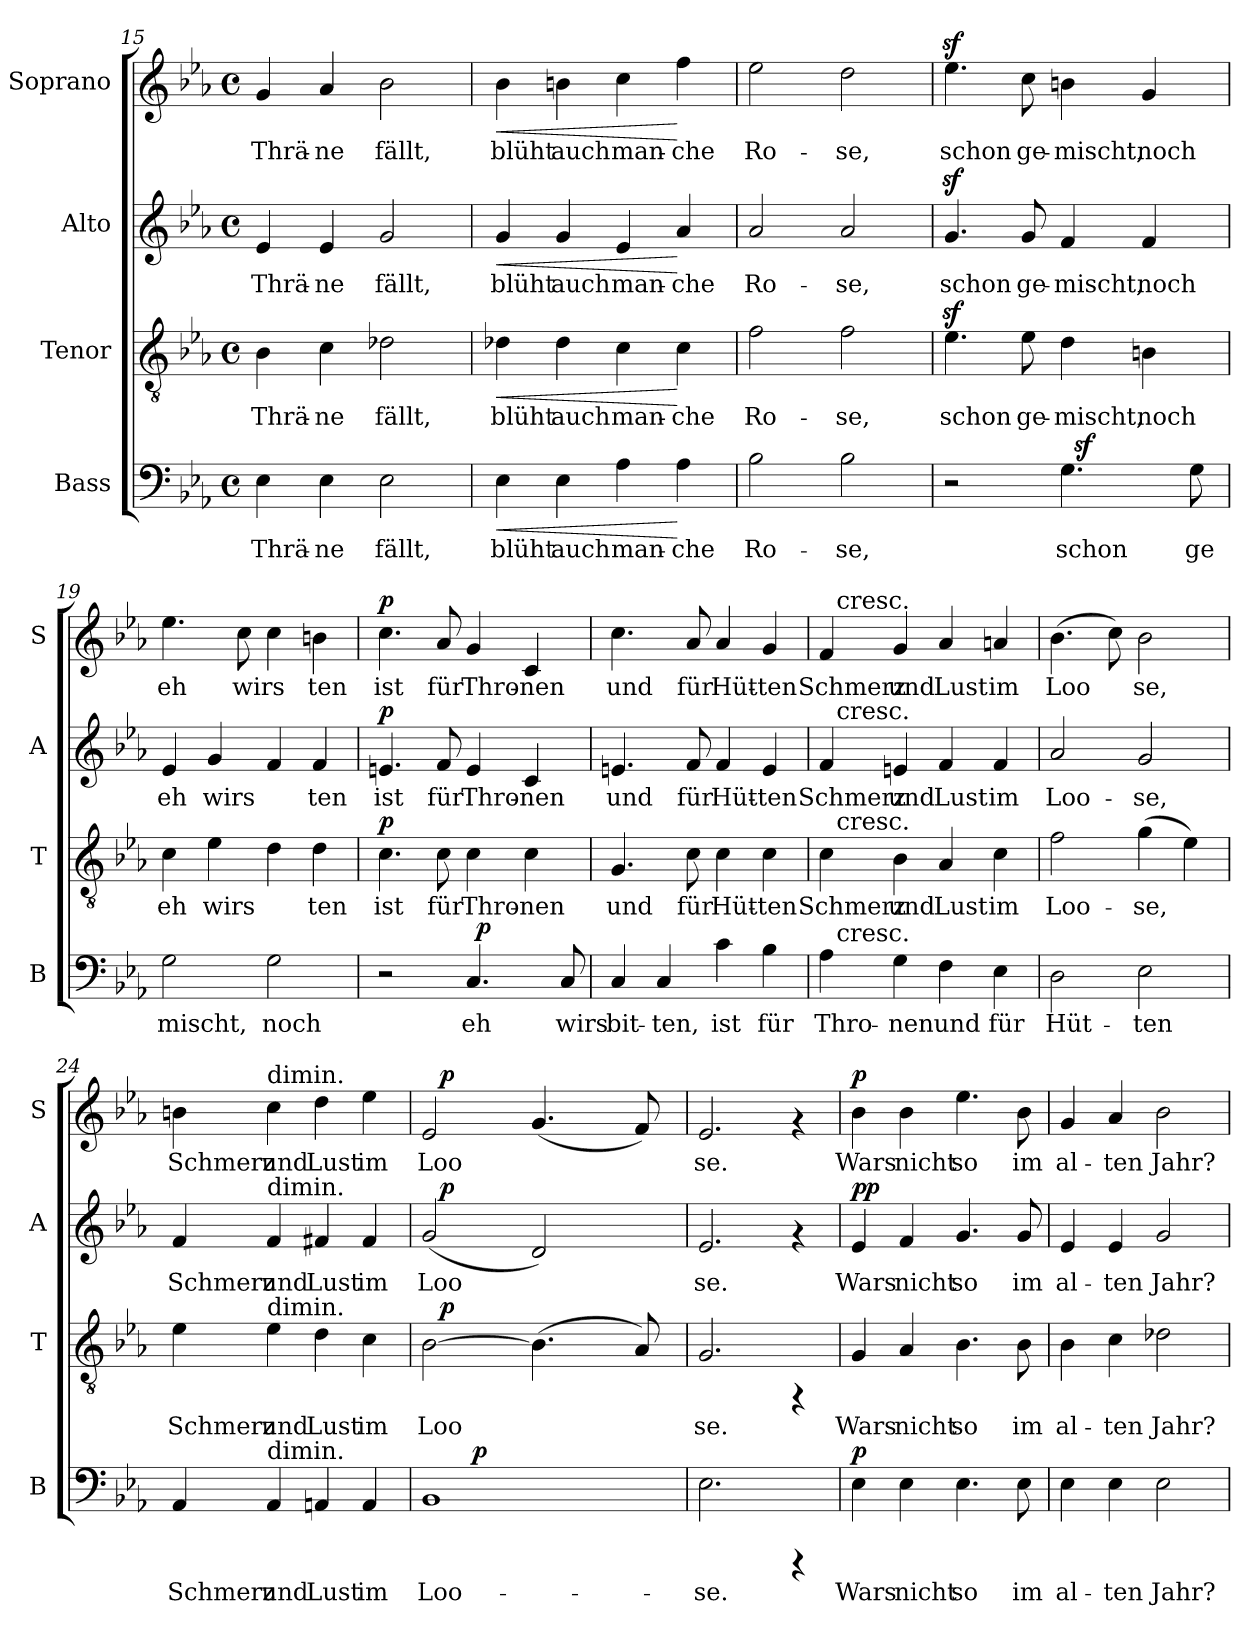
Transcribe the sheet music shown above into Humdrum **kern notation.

**kern	**text	**dynam	**kern	**text	**dynam	**kern	**text	**dynam	**kern	**text	**dynam
*part4	*part4	*part4	*part3	*part3	*part3	*part2	*part2	*part2	*part1	*part1	*part1
*staff4	*staff4	*staff4	*staff3	*staff3	*staff3	*staff2	*staff2	*staff2	*staff1	*staff1	*staff1
*I"Bass	*	*	*I"Tenor	*	*	*I"Alto	*	*	*I"Soprano	*	*
*I'B	*	*	*I'T	*	*	*I'A	*	*	*I'S	*	*
*clefF4	*	*	*clefGv2	*	*	*clefG2	*	*	*clefG2	*	*
*k[b-e-a-]	*	*	*k[b-e-a-]	*	*	*k[b-e-a-]	*	*	*k[b-e-a-]	*	*
*E-:	*	*	*E-:	*	*	*E-:	*	*	*E-:	*	*
*M4/4	*	*	*M4/4	*	*	*M4/4	*	*	*M4/4	*	*
*met(c)	*	*	*met(c)	*	*	*met(c)	*	*	*met(c)	*	*
=15	=15	=15	=15	=15	=15	=15	=15	=15	=15	=15	=15
!	!LO:LY:b:cj	!	!	!LO:LY:b:cj	!	!	!LO:LY:b:cj	!	!	!LO:LY:b:cj	!
4E-\	Thrä-	.	4B-\	Thrä-	.	4e-/	Thrä-	.	4g/	Thrä-	.
!	!LO:LY:b:cj	!	!	!LO:LY:b:cj	!	!	!LO:LY:b:cj	!	!	!LO:LY:b:cj	!
4E-\	-ne	.	4c\	-ne	.	4e-/	-ne	.	4a-/	-ne	.
!	!LO:LY:b:cj	!	!	!LO:LY:b:cj	!	!	!LO:LY:b:cj	!	!	!LO:LY:b:cj	!
2E-\	fällt,	.	2d-X\	fällt,	.	2g/	fällt,	.	2b-\	fällt,	.
=16	=16	=16	=16	=16	=16	=16	=16	=16	=16	=16	=16
!	!LO:LY:b:cj	!LO:HP:b	!	!LO:LY:b:cj	!LO:HP:b	!	!LO:LY:b:cj	!LO:HP:b	!	!LO:LY:b:cj	!LO:HP:b
4E-\	blüht	<	4d-X\	blüht	<	4g/	blüht	<	4b-\	blüht	<
!	!LO:LY:b:cj	!	!	!LO:LY:b:cj	!	!	!LO:LY:b:cj	!	!	!LO:LY:b:cj	!
4E-\	auch	.	4d-\	auch	.	4g/	auch	.	4bn\	auch	.
!	!LO:LY:b:cj	!	!	!LO:LY:b:cj	!	!	!LO:LY:b:cj	!	!	!LO:LY:b:cj	!
4A-\	man-	.	4c\	man-	.	4e-/	man-	.	4cc\	man-	.
!	!LO:LY:b:cj	!	!	!LO:LY:b:cj	!	!	!LO:LY:b:cj	!	!	!LO:LY:b:cj	!
4A-\	-che	[	4c\	-che	[	4a-/	-che	[	4ff\	-che	[
=17	=17	=17	=17	=17	=17	=17	=17	=17	=17	=17	=17
!	!LO:LY:b:cj	!	!	!LO:LY:b:cj	!	!	!LO:LY:b:cj	!	!	!LO:LY:b:cj	!
2B-\	Ro-	.	2f\	Ro-	.	2a-/	Ro-	.	2ee-\	Ro-	.
!	!LO:LY:b:cj	!	!	!LO:LY:b:cj	!	!	!LO:LY:b:cj	!	!	!LO:LY:b:cj	!
2B-\	-se,	.	2f\	-se,	.	2a-/	-se,	.	2dd\	-se,	.
!!LO:PB:g=z
=18	=18	=18	=18	=18	=18	=18	=18	=18	=18	=18	=18
!	!	!	!	!LO:LY:b:cj	!	!	!LO:LY:b:cj	!	!	!LO:LY:b:cj	!
*^	*	*	*	*	*	*	*	*	*	*	*
2r	2ryy	.	.	4.e-z>\	schon	.	4.gz>/	schon	.	4.ee-z>\	schon	.
!	!	!	!	!	!LO:LY:b:cj	!	!	!LO:LY:b:cj	!	!	!LO:LY:b:cj	!
.	.	.	.	8e-\	ge-	.	8g/	ge-	.	8cc\	ge-	.
!	!	!LO:LY:b:cj	!	!	!LO:LY:b:cj	!	!	!LO:LY:b:cj	!	!	!LO:LY:b:cj	!
4.G\	64ryy	schon	.	4d\	-mischt,	.	4f/	-mischt,	.	4bn\	-mischt,	.
!	!	!	!LO:DY:a	!	!	!	!	!	!	!	!	!
.	4ryy	.	sf	.	.	.	.	.	.	.	.	.
!	!	!	!	!	!LO:LY:b:cj	!	!	!LO:LY:b:cj	!	!	!LO:LY:b:cj	!
.	.	.	.	4Bn\	noch	.	4f/	noch	.	4g/	noch	.
.	8...ryy	.	.	.	.	.	.	.	.	.	.	.
!	!	!LO:LY:b:cj	!	!	!	!	!	!	!	!	!	!
8G\	.	ge	.	.	.	.	.	.	.	.	.	.
=19	=19	=19	=19	=19	=19	=19	=19	=19	=19	=19	=19	=19
!	!	!LO:LY:b:cj	!	!	!LO:LY:b:cj	!	!	!LO:LY:b:cj	!	!	!LO:LY:b:cj	!
*v	*v	*	*	*	*	*	*	*	*	*	*	*
2G\	mischt,	.	4c\	eh	.	4e-/	eh	.	4.ee-\	eh	.
!	!	!	!	!LO:LY:b:cj	!	!	!LO:LY:b:cj	!	!	!	!
.	.	.	4e-\	wirs	.	4g/	wirs	.	.	.	.
!	!	!	!	!	!	!	!	!	!	!LO:LY:b:cj	!
.	.	.	.	.	.	.	.	.	8cc\	wirs-	.
!	!LO:LY:b:cj	!	!	!LO:LY:b:cj	!	!	!LO:LY:b:cj	!	!	!LO:LY:b:cj	!
2G\	noch	.	4d\	.	.	4f/	.	.	4cc\	--	.
!	!	!	!	!LO:LY:b:cj	!	!	!LO:LY:b:cj	!	!	!LO:LY:b:cj	!
.	.	.	4d\	ten	.	4f/	ten	.	4bn\	-ten	.
=20	=20	=20	=20	=20	=20	=20	=20	=20	=20	=20	=20
!	!	!	!	!LO:LY:b:cj	!LO:DY:a	!	!LO:LY:b:cj	!LO:DY:a	!	!LO:LY:b:cj	!LO:DY:a
*^	*	*	*	*	*	*	*	*	*	*	*
2r	2ryy	.	.	4.c\	ist	p	4.en/	ist	p	4.cc\	ist	p
!	!	!	!	!	!LO:LY:b:cj	!	!	!LO:LY:b:cj	!	!	!LO:LY:b:cj	!
.	.	.	.	8c\	für	.	8f/	für	.	8a-/	für	.
!	!	!LO:LY:b:cj	!	!	!LO:LY:b:cj	!	!	!LO:LY:b:cj	!	!	!LO:LY:b:cj	!
4.C/	64ryy	eh	.	4c\	Thro-	.	4e/	Thro-	.	4g/	Thro-	.
!	!	!	!LO:DY:a	!	!	!	!	!	!	!	!	!
.	4ryy	.	p	.	.	.	.	.	.	.	.	.
!	!	!	!	!	!LO:LY:b:cj	!	!	!LO:LY:b:cj	!	!	!LO:LY:b:cj	!
.	.	.	.	4c\	-nen	.	4c/	-nen	.	4c/	-nen	.
.	8...ryy	.	.	.	.	.	.	.	.	.	.	.
!	!	!LO:LY:b:cj	!	!	!	!	!	!	!	!	!	!
8C/	.	wirs	.	.	.	.	.	.	.	.	.	.
=21	=21	=21	=21	=21	=21	=21	=21	=21	=21	=21	=21	=21
!	!	!LO:LY:b:cj	!	!	!LO:LY:b:cj	!	!	!LO:LY:b:cj	!	!	!LO:LY:b:cj	!
*v	*v	*	*	*	*	*	*	*	*	*	*	*
4C/	bit-	.	4.G/	und	.	4.en/	und	.	4.cc\	und	.
!	!LO:LY:b:cj	!	!	!	!	!	!	!	!	!	!
4C/	-ten,	.	.	.	.	.	.	.	.	.	.
!	!	!	!	!LO:LY:b:cj	!	!	!LO:LY:b:cj	!	!	!LO:LY:b:cj	!
.	.	.	8c\	für	.	8f/	für	.	8a-/	für	.
!	!LO:LY:b:cj	!	!	!LO:LY:b:cj	!	!	!LO:LY:b:cj	!	!	!LO:LY:b:cj	!
4c\	ist	.	4c\	Hüt-	.	4f/	Hüt-	.	4a-/	Hüt-	.
!	!LO:LY:b:cj	!	!	!LO:LY:b:cj	!	!	!LO:LY:b:cj	!	!	!LO:LY:b:cj	!
4B-\	für	.	4c\	-ten	.	4e/	-ten	.	4g/	-ten	.
!!LO:LB:g=z
=22	=22	=22	=22	=22	=22	=22	=22	=22	=22	=22	=22
!	!LO:LY:b:cj	!	!	!LO:LY:b:cj	!	!	!LO:LY:b:cj	!	!	!LO:LY:b:cj	!
*^	*	*	*^	*	*	*^	*	*	*^	*	*
4A-\	32ryy	Thro-	.	4c\	32ryy	Schmerz	.	4f/	32ryy	Schmerz	.	4f/	32ryy	Schmerz	.
!	!	!	!	!	!	!	!	!	!	!	!	!	!LO:TX:a:t=cresc.	!	!
!	!	!	!	!	!	!	!	!	!LO:TX:a:t=cresc.	!	!	!	!	!	!
!	!	!	!	!	!LO:TX:a:t=cresc.	!	!	!	!	!	!	!	!	!	!
!	!LO:TX:a:t=cresc.	!	!	!	!	!	!	!	!	!	!	!	!	!	!
.	2ryy	.	.	.	2ryy	.	.	.	2ryy	.	.	.	2ryy	.	.
!	!	!LO:LY:b:cj	!	!	!	!LO:LY:b:cj	!	!	!	!LO:LY:b:cj	!	!	!	!LO:LY:b:cj	!
4G\	.	-nen	.	4B-\	.	und	.	4en/	.	und	.	4g/	.	und	.
!	!	!LO:LY:b:cj	!	!	!	!LO:LY:b:cj	!	!	!	!LO:LY:b:cj	!	!	!	!LO:LY:b:cj	!
4F\	.	und	.	4A-/	.	Lust	.	4f/	.	Lust	.	4a-/	.	Lust	.
.	4...ryy	.	.	.	4...ryy	.	.	.	4...ryy	.	.	.	4...ryy	.	.
!	!	!LO:LY:b:cj	!	!	!	!LO:LY:b:cj	!	!	!	!LO:LY:b:cj	!	!	!	!LO:LY:b:cj	!
4E-\	.	für	.	4c\	.	im	.	4f/	.	im	.	4an/	.	im	.
=23	=23	=23	=23	=23	=23	=23	=23	=23	=23	=23	=23	=23	=23	=23	=23
!	!	!LO:LY:b:cj	!	!	!	!LO:LY:b:cj	!	!	!	!LO:LY:b:cj	!	!	!	!LO:LY:b:cj	!
*v	*v	*	*	*	*	*	*	*v	*v	*	*	*v	*v	*	*
*	*	*	*v	*v	*	*	*	*	*	*	*	*
2D\	Hüt-	.	2f\	Loo-	.	2a-/	Loo-	.	(>4.b-\	Loo-	.
!	!	!	!	!	!	!	!	!	!	!LO:LY:b:cj	!
.	.	.	.	.	.	.	.	.	8cc\)	--	.
!	!LO:LY:b:cj	!	!	!LO:LY:b:cj	!	!	!LO:LY:b:cj	!	!	!LO:LY:b:cj	!
2E-\	-ten	.	(>4g\	-se,	.	2g/	-se,	.	2b-\	-se,	.
!	!	!	!	!LO:LY:b:cj	!	!	!	!	!	!	!
.	.	.	4e-\)	.	.	.	.	.	.	.	.
=24	=24	=24	=24	=24	=24	=24	=24	=24	=24	=24	=24
!	!LO:LY:b:cj	!	!	!LO:LY:b:cj	!	!	!LO:LY:b:cj	!	!	!LO:LY:b:cj	!
4AA-/	Schmerz	.	4e-\	Schmerz	.	4f/	Schmerz	.	4bn\	Schmerz	.
!	!	!	!	!	!	!	!	!	!LO:TX:a:t=dimin.	!	!
!	!	!	!	!	!	!LO:TX:a:t=dimin.	!	!	!	!	!
!	!	!	!LO:TX:a:t=dimin.	!	!	!	!	!	!	!	!
!LO:TX:a:t=dimin.	!	!	!	!	!	!	!	!	!	!	!
!	!LO:LY:b:cj	!	!	!LO:LY:b:cj	!	!	!LO:LY:b:cj	!	!	!LO:LY:b:cj	!
4AA-/	und	.	4e-\	und	.	4f/	und	.	4cc\	und	.
!	!LO:LY:b:cj	!	!	!LO:LY:b:cj	!	!	!LO:LY:b:cj	!	!	!LO:LY:b:cj	!
4AAn/	Lust	.	4d\	Lust	.	4f#X/	Lust	.	4dd\	Lust	.
!	!LO:LY:b:cj	!	!	!LO:LY:b:cj	!	!	!LO:LY:b:cj	!	!	!LO:LY:b:cj	!
4AA/	im	.	4c\	im	.	4f#/	im	.	4ee-\	im	.
=25	=25	=25	=25	=25	=25	=25	=25	=25	=25	=25	=25
!	!LO:LY:b:cj	!	!	!LO:LY:b:cj	!	!	!LO:LY:b:cj	!	!	!LO:LY:b:cj	!
*^	*	*	*^	*	*	*^	*	*	*^	*	*
1BB-	8ryy	Loo-	.	[>2B-\	32.ryy	Loo-	.	(<2g/	32.ryy	Loo-	.	2e-/	32.ryy	Loo-	.
!	!	!	!	!	!	!	!LO:DY:a	!	!	!	!LO:DY:a	!	!	!	!LO:DY:a
.	.	.	.	.	2ryy	.	p	.	2ryy	.	p	.	2ryy	.	p
.	64ryy	.	.	.	.	.	.	.	.	.	.	.	.	.	.
!	!	!	!LO:DY:a	!	!	!	!	!	!	!	!	!	!	!	!
.	2ryy	.	p	.	.	.	.	.	.	.	.	.	.	.	.
!	!	!	!	!	!	!LO:LY:b:cj	!	!	!	!LO:LY:b:cj	!	!	!	!LO:LY:b:cj	!
.	.	.	.	(>4.B-\]	.	--	.	2d/)	.	--	.	(<4.g/	.	--	.
.	.	.	.	.	4ryy	.	.	.	4ryy	.	.	.	4ryy	.	.
.	4ryy	.	.	.	.	.	.	.	.	.	.	.	.	.	.
.	.	.	.	.	8ryy	.	.	.	8ryy	.	.	.	8ryy	.	.
!	!	!	!	!	!	!LO:LY:b:cj	!	!	!	!	!	!	!	!LO:LY:b:cj	!
.	.	.	.	8A-/)	.	--	.	.	.	.	.	8f/)	.	--	.
.	16..ryy	.	.	.	.	.	.	.	.	.	.	.	.	.	.
.	.	.	.	.	16ryy	.	.	.	16ryy	.	.	.	16ryy	.	.
.	.	.	.	.	64ryy	.	.	.	64ryy	.	.	.	64ryy	.	.
!!LO:PB:g=z
=26	=26	=26	=26	=26	=26	=26	=26	=26	=26	=26	=26	=26	=26	=26	=26
!	!	!LO:LY:b:cj	!	!	!	!LO:LY:b:cj	!	!	!	!LO:LY:b:cj	!	!	!	!LO:LY:b:cj	!
*v	*v	*	*	*	*	*	*	*v	*v	*	*	*v	*v	*	*
*	*	*	*v	*v	*	*	*	*	*	*	*	*
2.E-\	-se.	.	2.G/	-se.	.	2.e-/	-se.	.	2.e-/	-se.	.
4rCCC	.	.	4rFF	.	.	4rf	.	.	4rf	.	.
=27	=27	=27	=27	=27	=27	=27	=27	=27	=27	=27	=27
!	!LO:LY:b:cj	!LO:DY:a	!	!LO:LY:b:cj	!	!	!LO:LY:b:cj	!LO:DY:a	!	!LO:LY:b:cj	!
!	!	!	!	!	!	!	!	!LO:DY:n=1:b	!	!	!LO:DY:a
4E-\	Wars	p	4G/	Wars	.	4e-/	Wars	p p	4b-\	Wars	p
!	!LO:LY:b:cj	!	!	!LO:LY:b:cj	!	!	!LO:LY:b:cj	!	!	!LO:LY:b:cj	!
4E-\	nicht	.	4A-/	nicht	.	4f/	nicht	.	4b-\	nicht	.
!	!LO:LY:b:cj	!	!	!LO:LY:b:cj	!	!	!LO:LY:b:cj	!	!	!LO:LY:b:cj	!
4.E-\	so	.	4.B-\	so	.	4.g/	so	.	4.ee-\	so	.
!	!LO:LY:b:cj	!	!	!LO:LY:b:cj	!	!	!LO:LY:b:cj	!	!	!LO:LY:b:cj	!
8E-\	im	.	8B-\	im	.	8g/	im	.	8b-\	im	.
=28	=28	=28	=28	=28	=28	=28	=28	=28	=28	=28	=28
!	!LO:LY:b:cj	!	!	!LO:LY:b:cj	!	!	!LO:LY:b:cj	!	!	!LO:LY:b:cj	!
4E-\	al-	.	4B-\	al-	.	4e-/	al-	.	4g/	al-	.
!	!LO:LY:b:cj	!	!	!LO:LY:b:cj	!	!	!LO:LY:b:cj	!	!	!LO:LY:b:cj	!
4E-\	-ten	.	4c\	-ten	.	4e-/	-ten	.	4a-/	-ten	.
!	!LO:LY:b:cj	!	!	!LO:LY:b:cj	!	!	!LO:LY:b:cj	!	!	!LO:LY:b:cj	!
2E-\	Jahr?	.	2d-X\	Jahr?	.	2g/	Jahr?	.	2b-\	Jahr?	.
=	=	=	=	=	=	=	=	=	=	=	=
*-	*-	*-	*-	*-	*-	*-	*-	*-	*-	*-	*-
